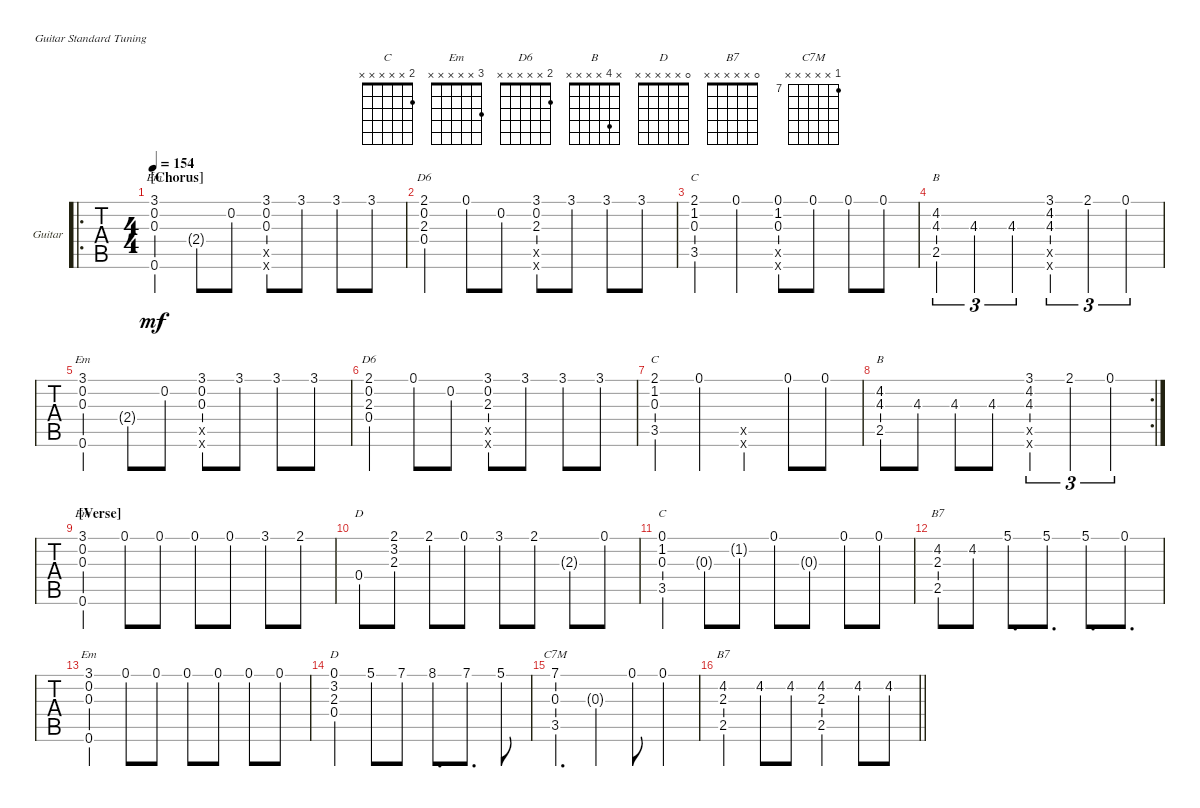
\bracketExtendMode groupsimilarinstruments
\firstSystemTrackNameOrientation horizontal
\otherSystemsTrackNameOrientation horizontal
\track ("" "Guitar") {instrument acousticguitarsteel}
\staff {tabs}
\tuning (E4 B3 G3 D3 A2 E2)
\chord ("C" 0 x x x x x)
\chord ("Em" 3 x x x x x)
\chord ("D6" 2 x x x x x)
\chord ("C" 2 x x x x x)
\chord ("B" x 4 x x x x)
\chord ("D" x x x x x x)
\chord ("B7" 0 x x x x x)
\chord ("D" 0 x x x x x)
\chord ("C7M" 7 x x x x x) {firstfret 7}
\ro
\ts (4 4)
\section ("" "[Chorus]")
\tempo 154
\clef g2
\ks c
(3.1 0.2 0.3 0.6).4{ch "Em" dy mf} 2.4{g}.8 0.2.8 (3.1 0.2 0.3 0.5{x} 0.6{x}).8 3.1.8 3.1.8 3.1.8 |
(2.1 0.2 2.3 0.4).4{ch "D6"} 0.1.8 0.2.8 (3.1 0.2 2.3 0.6{x} 0.5{x}).8 3.1.8 3.1.8 3.1.8 |
(2.1 1.2 0.3 3.5).4{ch "C"} 0.1.4 (0.1 1.2 0.3 0.6{x} 0.5{x}).8 0.1.8 0.1.8 0.1.8 |
(4.2 2.5 4.3).4{tu (3 2) ch "B"} 4.3.4{tu (3 2)} 4.3.4{tu (3 2)} (3.1 4.2 4.3 0.6{x} 0.5{x}).4{tu (3 2)} 2.1.4{tu (3 2)} 0.1.4{tu (3 2)} |
(3.1 0.2 0.3 0.6).4{ch "Em"} 2.4{g}.8 0.2.8 (3.1 0.2 0.3 0.6{x} 0.5{x}).8 3.1.8 3.1.8 3.1.8 |
(2.1 0.2 2.3 0.4).4{ch "D6"} 0.1.8 0.2.8 (3.1 0.2 2.3 0.6{x} 0.5{x}).8 3.1.8 3.1.8 3.1.8 |
(2.1 1.2 0.3 3.5).4{ch "C"} 0.1.4 (0.6{x} 0.5{x}).4 0.1.8 0.1.8 |
\rc 2
(4.2 2.5 4.3).8{ch "B"} 4.3.8 4.3.8 4.3.8 (3.1 4.2 4.3 0.6{x} 0.5{x}).4{tu (3 2)} 2.1.4{tu (3 2)} 0.1.4{tu (3 2)} |
\section ("" "[Verse]")
(3.1 0.2 0.3 0.6).4{ch "Em"} 0.1.8 0.1.8 0.1.8 0.1.8 3.1.8 2.1.8 |
0.4.8{ch "D"} (2.1 3.2 2.3).8 2.1.8 0.1.8 3.1.8 2.1.8 2.3{g}.8 0.1.8 |
(0.1 1.2 0.3 3.5).4{ch "C"} 0.3{g}.8 1.2{g}.8 0.1.8 0.3{g}.8 0.1.8 0.1.8 |
(4.2 2.3 2.5).8{ch "B7"} 4.2.8 5.1.8{d} 5.1.8{d} 5.1.8{d beam merge} 0.1.8{d} |
(3.1 0.2 0.3 0.6).4{ch "Em"} 0.1.8 0.1.8 0.1.8 0.1.8 0.1.8 0.1.8 |
(0.1 3.2 2.3 0.4).4{ch "D"} 5.1.8 7.1.8 8.1.8{d} 7.1.8{d} 5.1.8 |
(7.1 0.3 3.5).4{d ch "C7M"} 0.3{g}.4 0.1.8 0.1.4 |
\barLineRight lightlight
(4.2 2.3 2.5).4{ch "B7"} 4.2.8 4.2.8 (4.2 2.3 2.5).4 4.2.8 4.2.8
